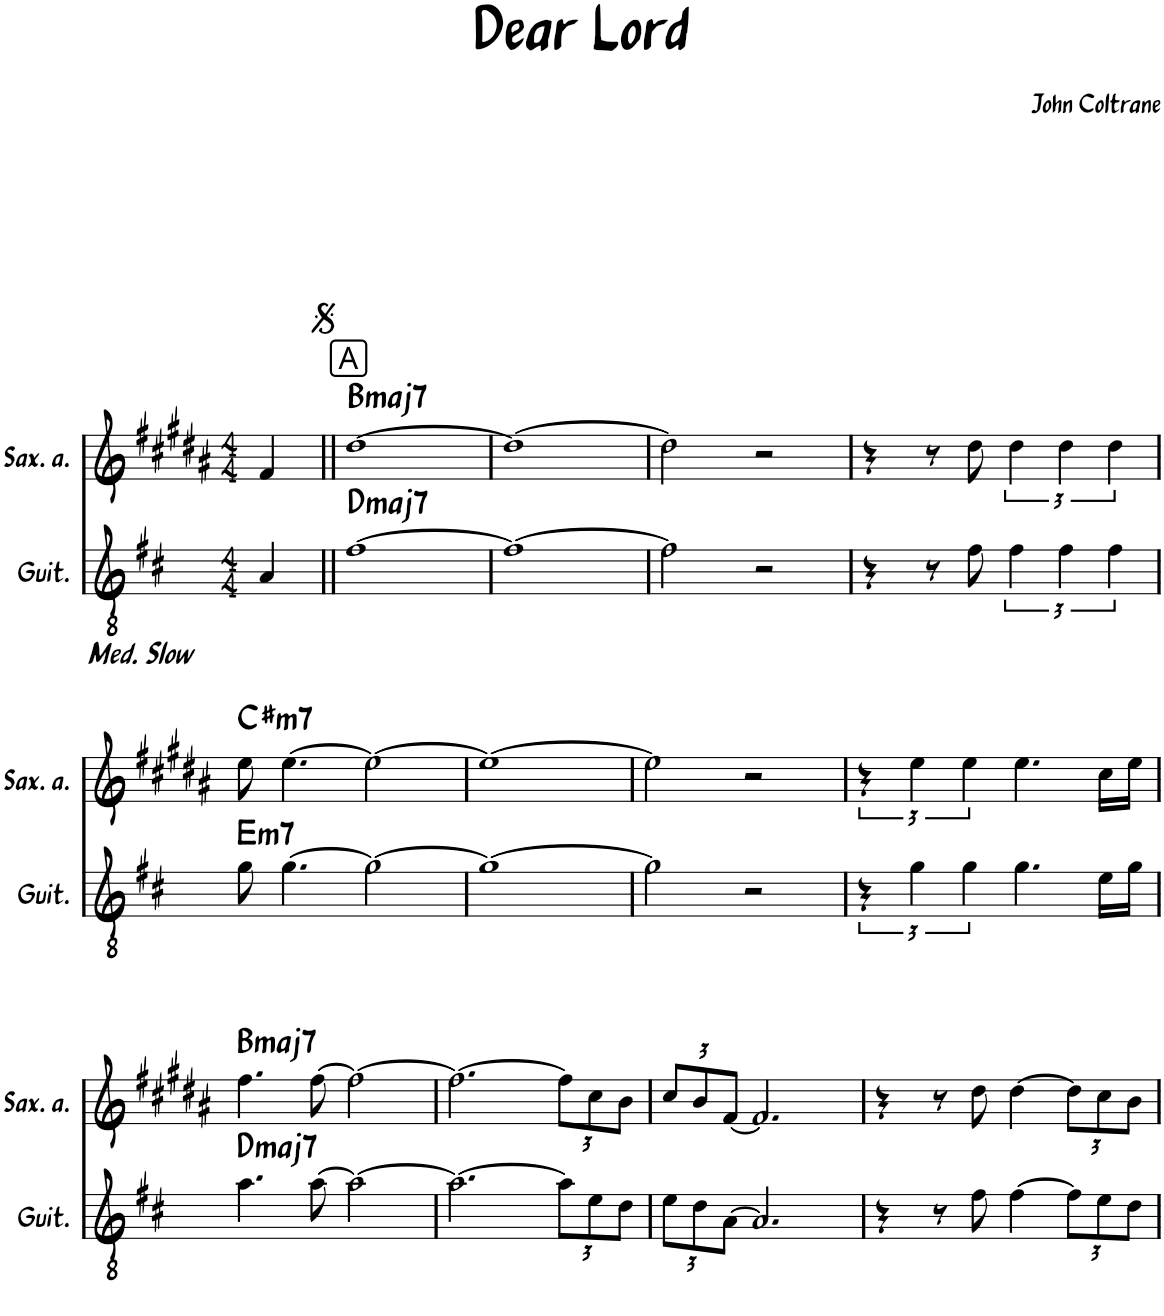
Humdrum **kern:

**kern	**harte	**kern	**harte
*part2	*part2	*part1	*part1
*staff2	*	*staff1	*
*I"Guit.	*	*I"Sax. a.	*
*I'Guit.	*	*I'Sax. a.	*
*clefGv2	*	*clefG2	*
*	*	*Trd5c9	*
*k[f#c#]	*	*k[f#c#g#d#a#]	*
*M4/4	*	*M4/4	*
!!LO:REH:place=s1:a:B:rj:fs=14:t=A
=	=	=	=
!LO:TX:b:i:t=Med. Slow	!	!	!
4A/	.	4f#/	.
=1||	=1||	=1||	=1||
!	!LO:H:kt=maj7	!	!LO:H:kt=maj7
[1f#	D:maj7	[1dd#	B:maj7
=2	=2	=2	=2
1f#_	.	1dd#_	.
=3	=3	=3	=3
2f#\]	.	2dd#\]	.
2r	.	2r	.
=4	=4	=4	=4
4r	.	4r	.
8r	.	8r	.
8f#\	.	8dd#\	.
6f#\	.	6dd#\	.
6f#\	.	6dd#\	.
6f#\	.	6dd#\	.
!!LO:LB:g=z
=5	=5	=5	=5
!	!LO:H:kt=m7	!	!LO:H:kt=m7
8g\	E:min7	8ee\	C#:min7
[4.g\	.	[4.ee\	.
2g\_	.	2ee\_	.
=6	=6	=6	=6
1g_	.	1ee_	.
=7	=7	=7	=7
2g\]	.	2ee\]	.
2r	.	2r	.
=8	=8	=8	=8
6r	.	6r	.
6g\	.	6ee\	.
6g\	.	6ee\	.
4.g\	.	4.ee\	.
16e\LL	.	16cc#\LL	.
16g\JJ	.	16ee\JJ	.
!!LO:LB:g=z
=9	=9	=9	=9
!	!LO:H:kt=maj7	!	!LO:H:kt=maj7
4.a\	D:maj7	4.ff#\	B:maj7
[8a\	.	[8ff#\	.
2a\_	.	2ff#\_	.
=10	=10	=10	=10
2.a\_	.	2.ff#\_	.
*Xbrackettup	*	*Xbrackettup	*
12a\L]	.	12ff#\L]	.
12e\	.	12cc#\	.
12d\J	.	12b\J	.
=11	=11	=11	=11
12e\L	.	12cc#/L	.
12d\	.	12b/	.
[12A\J	.	[12f#/J	.
2.A/]	.	2.f#/]	.
=12	=12	=12	=12
4r	.	4r	.
8r	.	8r	.
8f#\	.	8dd#\	.
[4f#\	.	[4dd#\	.
12f#\L]	.	12dd#\L]	.
12e\	.	12cc#\	.
12d\J	.	12b\J	.
=	=	=	=
*-	*-	*-	*-
